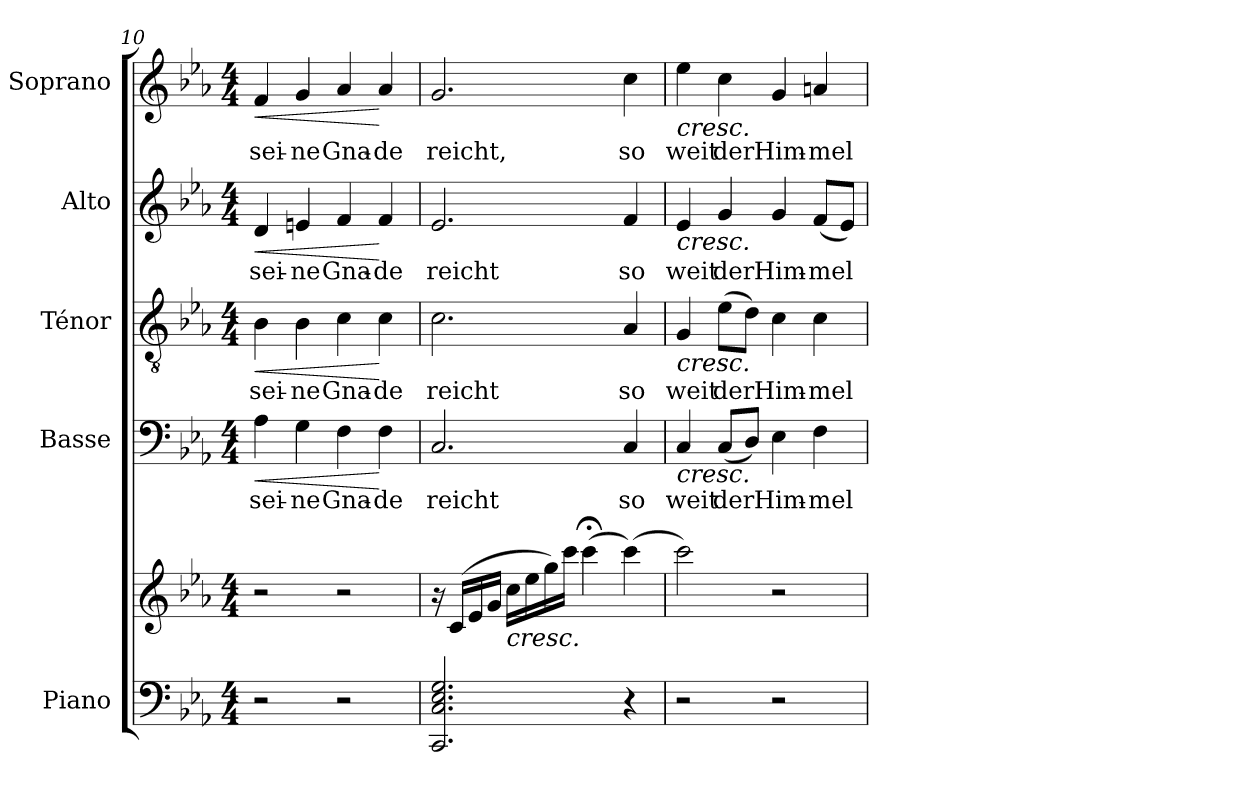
**kern	**kern	**kern	**text	**dynam	**kern	**text	**dynam	**kern	**text	**dynam	**kern	**text	**dynam
*part5	*part5	*part4	*part4	*part4	*part3	*part3	*part3	*part2	*part2	*part2	*part1	*part1	*part1
*staff6	*staff5	*staff4	*staff4	*staff4	*staff3	*staff3	*staff3	*staff2	*staff2	*staff2	*staff1	*staff1	*staff1
*I"Piano	*	*I"Basse	*	*	*I"Ténor	*	*	*I"Alto	*	*	*I"Soprano	*	*
*I'Pia.	*	*I'B.	*	*	*I'T.	*	*	*I'A.	*	*	*I'S.	*	*
*clefF4	*clefG2	*clefF4	*	*	*clefGv2	*	*	*clefG2	*	*	*clefG2	*	*
*k[b-e-a-]	*k[b-e-a-]	*k[b-e-a-]	*	*	*k[b-e-a-]	*	*	*k[b-e-a-]	*	*	*k[b-e-a-]	*	*
*M4/4	*M4/4	*M4/4	*	*	*M4/4	*	*	*M4/4	*	*	*M4/4	*	*
=10	=10	=10	=10	=10	=10	=10	=10	=10	=10	=10	=10	=10	=10
!	!	!	!LO:LY:b	!LO:HP:b	!	!LO:LY:b	!LO:HP:b	!	!LO:LY:b	!LO:HP:b	!	!LO:LY:b	!LO:HP:b
2r	2r	4A-\	sei-	<	4B-\	sei-	<	4d/	sei-	<	4f/	sei-	<
!	!	!	!LO:LY:b	!	!	!LO:LY:b	!	!	!LO:LY:b	!	!	!LO:LY:b	!
.	.	4G\	-ne	.	4B-\	-ne	.	4en/	-ne	.	4g/	-ne	.
!	!	!	!LO:LY:b	!	!	!LO:LY:b	!	!	!LO:LY:b	!	!	!LO:LY:b	!
2r	2r	4F\	Gna-	.	4c\	Gna-	.	4f/	Gna-	.	4a-/	Gna-	.
!	!	!	!LO:LY:b	!	!	!LO:LY:b	!	!	!LO:LY:b	!	!	!LO:LY:b	!
.	.	4F\	-de	[	4c\	-de	[	4f/	-de	[	4a-/	-de	[
!!LO:PB:g=z
=11	=11	=11	=11	=11	=11	=11	=11	=11	=11	=11	=11	=11	=11
!	!	!	!LO:LY:b	!	!	!LO:LY:b	!	!	!LO:LY:b	!	!	!LO:LY:b	!
2.CC/ 2.C/ 2.E-/ 2.G/	16r	2.C/	reicht	.	2.c\	reicht	.	2.e-i/	reicht	.	2.g/	reicht,	.
.	(>16c/LL	.	.	.	.	.	.	.	.	.	.	.	.
.	16e-/	.	.	.	.	.	.	.	.	.	.	.	.
.	16g/JJ	.	.	.	.	.	.	.	.	.	.	.	.
!	!LO:TX:b:i:t=cresc.	!	!	!	!	!	!	!	!	!	!	!	!
.	16cc\LL	.	.	.	.	.	.	.	.	.	.	.	.
.	16ee-\	.	.	.	.	.	.	.	.	.	.	.	.
.	16gg\)	.	.	.	.	.	.	.	.	.	.	.	.
.	16ccc\JJ	.	.	.	.	.	.	.	.	.	.	.	.
.	(>4ccc;<\	.	.	.	.	.	.	.	.	.	.	.	.
!	!	!	!LO:LY:b	!	!	!LO:LY:b	!	!	!LO:LY:b	!	!	!LO:LY:b	!
4r	(>4ccc\)	4C/	so	.	4A-/	so	.	4f/	so	.	4cc\	so	.
=12	=12	=12	=12	=12	=12	=12	=12	=12	=12	=12	=12	=12	=12
!	!	!	!	!	!	!	!	!	!	!	!LO:TX:b:i:t=cresc.	!	!
!	!	!	!	!	!	!	!	!LO:TX:b:i:t=cresc.	!	!	!	!	!
!	!	!	!	!	!LO:TX:b:i:t=cresc.	!	!	!	!	!	!	!	!
!	!	!LO:TX:b:i:t=cresc.	!	!	!	!	!	!	!	!	!	!	!
!	!	!	!LO:LY:b	!	!	!LO:LY:b	!	!	!LO:LY:b	!	!	!LO:LY:b	!
2r	2ccc\)	4C/	weit	.	4G/	weit	.	4e-/	weit	.	4ee-\	weit	.
!	!	!	!LO:LY:b	!	!	!LO:LY:b	!	!	!LO:LY:b	!	!	!LO:LY:b	!
.	.	(<8C/L	der	.	(>8e-\L	der	.	4g/	der	.	4cc\	der	.
.	.	8D/J)	.	.	8d\J)	.	.	.	.	.	.	.	.
!	!	!	!LO:LY:b	!	!	!LO:LY:b	!	!	!LO:LY:b	!	!	!LO:LY:b	!
2r	2r	4E-\	Him-	.	4c\	Him-	.	4g/	Him-	.	4g/	Him-	.
!	!	!	!LO:LY:b	!	!	!LO:LY:b	!	!	!LO:LY:b	!	!	!LO:LY:b	!
.	.	4F\	-mel	.	4c\	-mel	.	(<8f/L	-mel	.	4an/	-mel	.
.	.	.	.	.	.	.	.	8e-/J)	.	.	.	.	.
=	=	=	=	=	=	=	=	=	=	=	=	=	=
*-	*-	*-	*-	*-	*-	*-	*-	*-	*-	*-	*-	*-	*-
